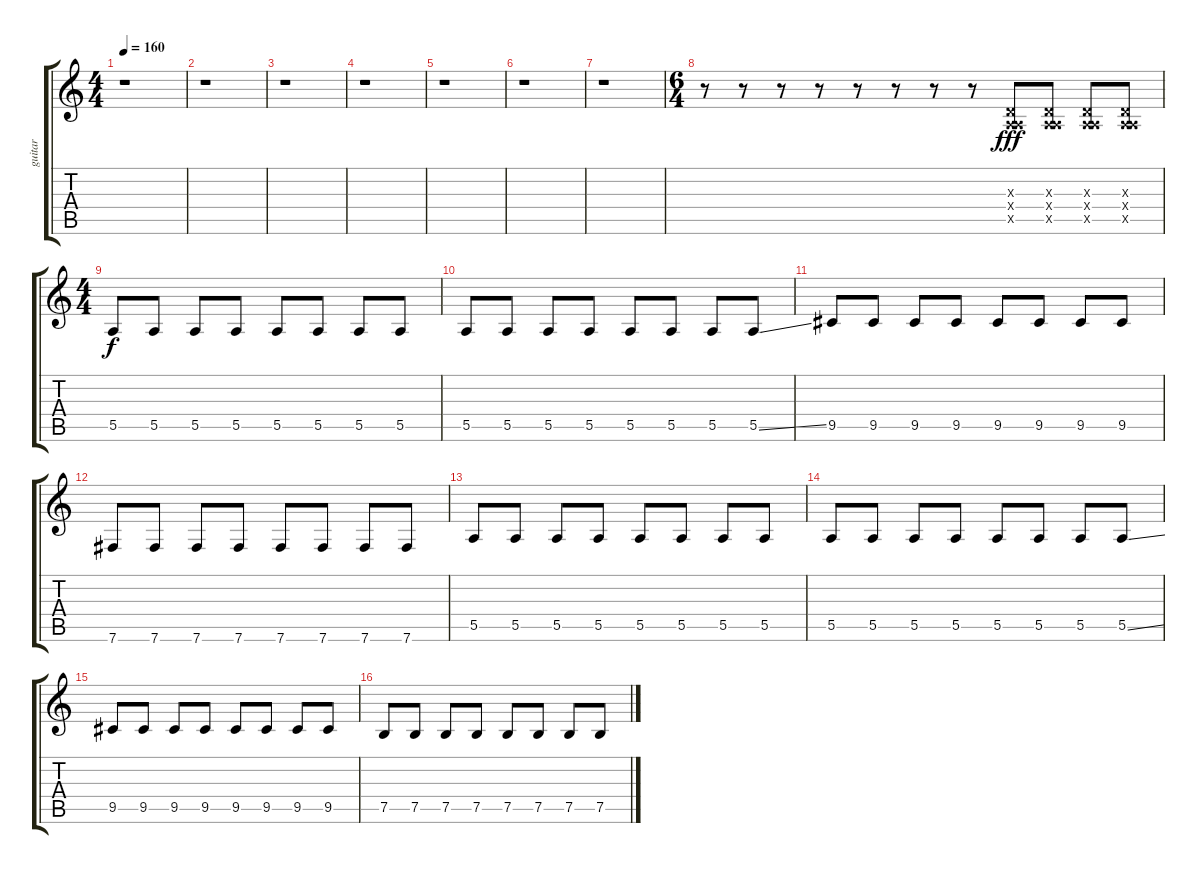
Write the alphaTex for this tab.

\track ("guitar" "guitar") {instrument distortionguitar}
\staff {score tabs}
\tuning (B3 Gb3 D3 A2 E2 B1) {hide}
\ts (4 4)
\tempo 160
\clef g2
\ks c
r.1{dy fff instrument distortionguitar} |
r.1 |
r.1 |
r.1 |
r.1 |
r.1 |
r.1 |
\ts (6 4)
r.8{volume 16} r.8 r.8 r.8 r.8 r.8 r.8 r.8 (0.3{x} 0.4{x} 5.5{x}).8 (0.3{x} 0.4{x} 5.5{x}).8 (0.3{x} 0.4{x} 5.5{x}).8 (0.3{x} 0.4{x} 5.5{x}).8 |
\ts (4 4)
5.5.8{dy f} 5.5.8 5.5.8 5.5.8 5.5.8 5.5.8 5.5.8 5.5.8 |
5.5.8 5.5.8 5.5.8 5.5.8 5.5.8 5.5.8 5.5.8 5.5{ss}.8 |
9.5.8 9.5.8 9.5.8 9.5.8 9.5.8 9.5.8 9.5.8 9.5.8 |
7.6.8 7.6.8 7.6.8 7.6.8 7.6.8 7.6.8 7.6.8 7.6.8 |
5.5.8 5.5.8 5.5.8 5.5.8 5.5.8 5.5.8 5.5.8 5.5.8 |
5.5.8 5.5.8 5.5.8 5.5.8 5.5.8 5.5.8 5.5.8 5.5{ss}.8 |
9.5.8 9.5.8 9.5.8 9.5.8 9.5.8 9.5.8 9.5.8 9.5.8 |
7.5.8 7.5.8 7.5.8 7.5.8 7.5.8 7.5.8 7.5.8 7.5.8
